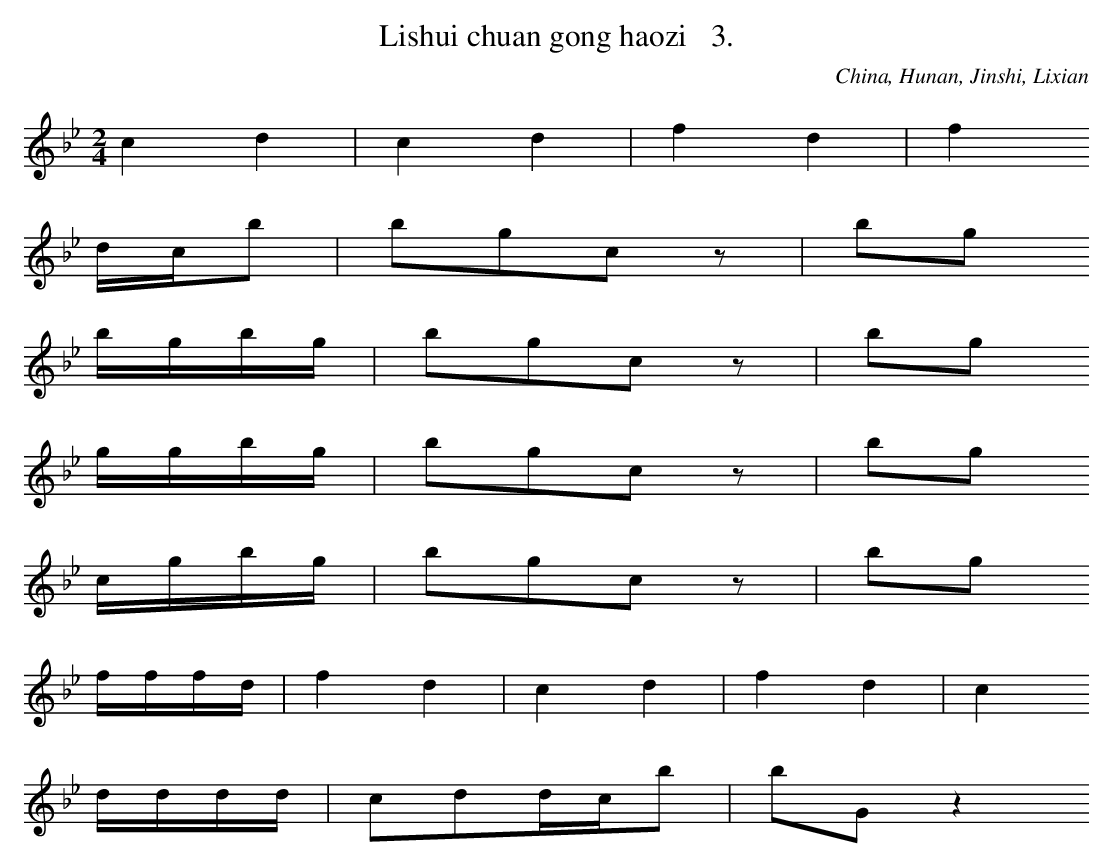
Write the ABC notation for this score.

X:1
T: Lishui chuan gong haozi   3.
O: China, Hunan, Jinshi, Lixian
M: 2/4
L: 1/16
K: Bb
c4d4 | c4d4 | f4d4 | f4
dcb2 | b2g2c2z2 | b2g2
bgbg | b2g2c2z2 | b2g2
ggbg | b2g2c2z2 | b2g2
cgbg | b2g2c2z2 | b2g2
fffd | f4d4 | c4d4 | f4d4 | c4
dddd | c2d2dcb2 | b2G2z4
